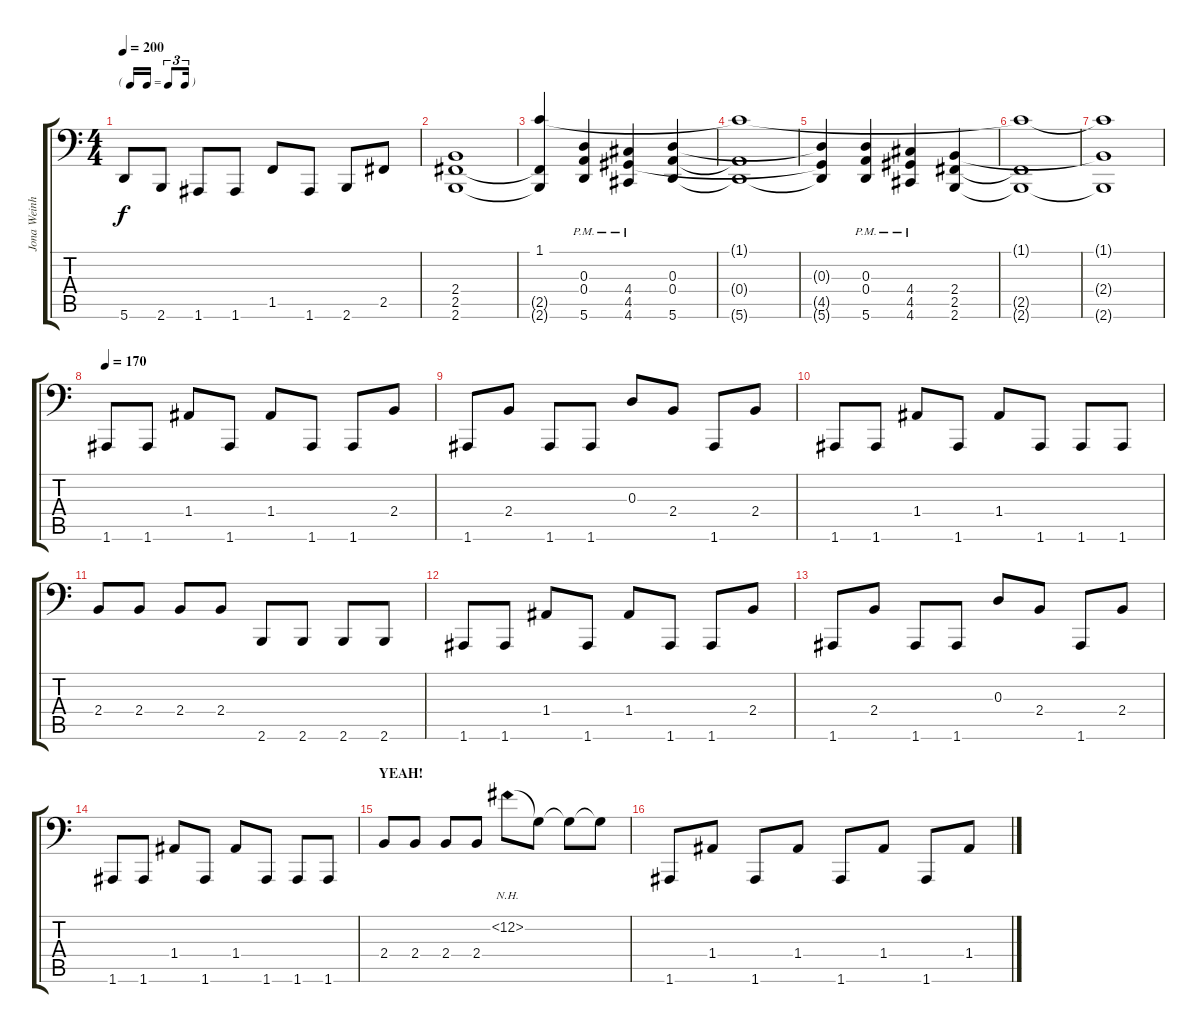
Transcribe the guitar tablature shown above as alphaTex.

\track ("Jona Weinhofen " "Jona Weinh") {instrument overdrivenguitar}
\staff {score tabs}
\tuning (B2 Gb2 D2 A1 E1 A0) {hide}
\ts (4 4)
\tf triplet16th
\tempo 200
\clef f4
\ks c
5.6.8{dy f} 2.6.8 1.6.8 1.6.8 1.5.8 1.6.8 2.6.8 2.5.8 |
(2.4 2.5 2.6).1 |
(1.1 2.5{t} 2.6{t}).4 (0.3{pm} 0.4{pm} 5.6{pm}).4 (4.4{pm} 4.5{pm} 4.6{pm}).4 (0.3 0.4 5.6).4 |
(1.1{t} 0.4{t} 5.6{t}).1 |
(0.3{t} 4.5{t} 5.6{t}).4 (0.3{pm} 0.4{pm} 5.6{pm}).4 (4.4{pm} 4.5{pm} 4.6{pm}).4 (2.4 2.5 2.6).4 |
(1.1{t} 2.5{t} 2.6{t}).1 |
(1.1{t} 2.4{t} 2.6{t}).1 |
\tempo 170
1.6.8 1.6.8 1.4.8 1.6.8 1.4.8 1.6.8 1.6.8 2.4.8 |
1.6.8 2.4.8 1.6.8 1.6.8 0.3.8 2.4.8 1.6.8 2.4.8 |
1.6.8 1.6.8 1.4.8 1.6.8 1.4.8 1.6.8 1.6.8 1.6.8 |
2.4.8 2.4.8 2.4.8 2.4.8 2.6.8 2.6.8 2.6.8 2.6.8 |
1.6.8 1.6.8 1.4.8 1.6.8 1.4.8 1.6.8 1.6.8 2.4.8 |
1.6.8 2.4.8 1.6.8 1.6.8 0.3.8 2.4.8 1.6.8 2.4.8 |
1.6.8 1.6.8 1.4.8 1.6.8 1.4.8 1.6.8 1.6.8 1.6.8 |
\section ("" "YEAH!")
2.4.8 2.4.8 2.4.8 2.4.8 1.2{nh}.8 1.2{t}.8 1.2{t}.8 1.2{t}.8 |
1.6.8 1.4.8 1.6.8 1.4.8 1.6.8 1.4.8 1.6.8 1.4.8
